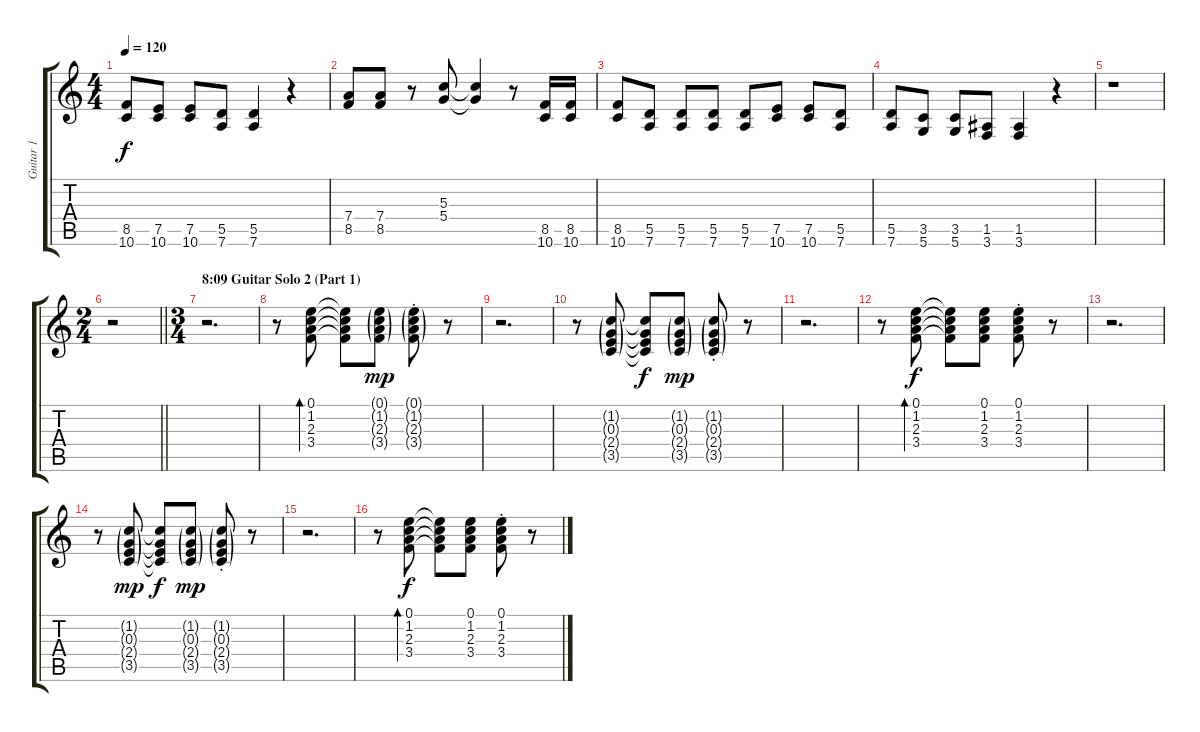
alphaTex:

\track ("Guitar 1" "Guitar 1") {instrument acousticguitarsteel}
\staff {score tabs}
\tuning (E4 B3 G3 D3 A2 D2) {hide}
\ts (4 4)
\tempo 120
\clef g2
\ks c
(8.5 10.6).8{dy f} (7.5 10.6).8 (7.5 10.6).8 (5.5 7.6).8 (5.5 7.6).4 r.4 |
(7.4 8.5).8 (7.4 8.5).8 r.8 (5.3 5.4).8 (5.3{t} 5.4{t}).4 r.8 (8.5 10.6).16 (8.5 10.6).16 |
(8.5 10.6).8 (5.5 7.6).8 (5.5 7.6).8 (5.5 7.6).8 (5.5 7.6).8 (7.5 10.6).8 (7.5 10.6).8 (5.5 7.6).8 |
(5.5 7.6).8 (3.5 5.6).8 (3.5 5.6).8 (1.5 3.6).8 (1.5 3.6).4 r.4 |
r.1 |
\ts (2 4)
\barLineRight lightlight
r.2 |
\ts (3 4)
\section ("" "8:09 Guitar Solo 2 (Part 1)")
r.2{d} |
r.8 (0.1 1.2 2.3 3.4).8{bd 240} (0.1{t} 1.2{t} 2.3{t} 3.4{t}).8 (0.1{g} 1.2{g} 2.3{g} 3.4{g}).8{dy mp} (0.1{g st} 1.2{g st} 2.3{g st} 3.4{g st}).8 r.8 |
r.2{d} |
r.8 (1.2{g} 0.3{g} 2.4{g} 3.5{g}).8 (1.2{t} 0.3{t} 2.4{t} 3.5{t}).8{dy f} (1.2{g} 0.3{g} 2.4{g} 3.5{g}).8{dy mp} (1.2{g st} 0.3{g st} 2.4{g st} 3.5{g st}).8 r.8 |
r.2{d} |
r.8 (0.1 1.2 2.3 3.4).8{bd 240 dy f} (0.1{t} 1.2{t} 2.3{t} 3.4{t}).8 (0.1 1.2 2.3 3.4).8 (0.1{st} 1.2{st} 2.3{st} 3.4{st}).8 r.8 |
r.2{d} |
r.8 (1.2{g} 0.3{g} 2.4{g} 3.5{g}).8{dy mp} (1.2{t} 0.3{t} 2.4{t} 3.5{t}).8{dy f} (1.2{g} 0.3{g} 2.4{g} 3.5{g}).8{dy mp} (1.2{g st} 0.3{g st} 2.4{g st} 3.5{g st}).8 r.8 |
r.2{d} |
r.8 (0.1 1.2 2.3 3.4).8{bd 240 dy f} (0.1{t} 1.2{t} 2.3{t} 3.4{t}).8 (0.1 1.2 2.3 3.4).8 (0.1{st} 1.2{st} 2.3{st} 3.4{st}).8 r.8
